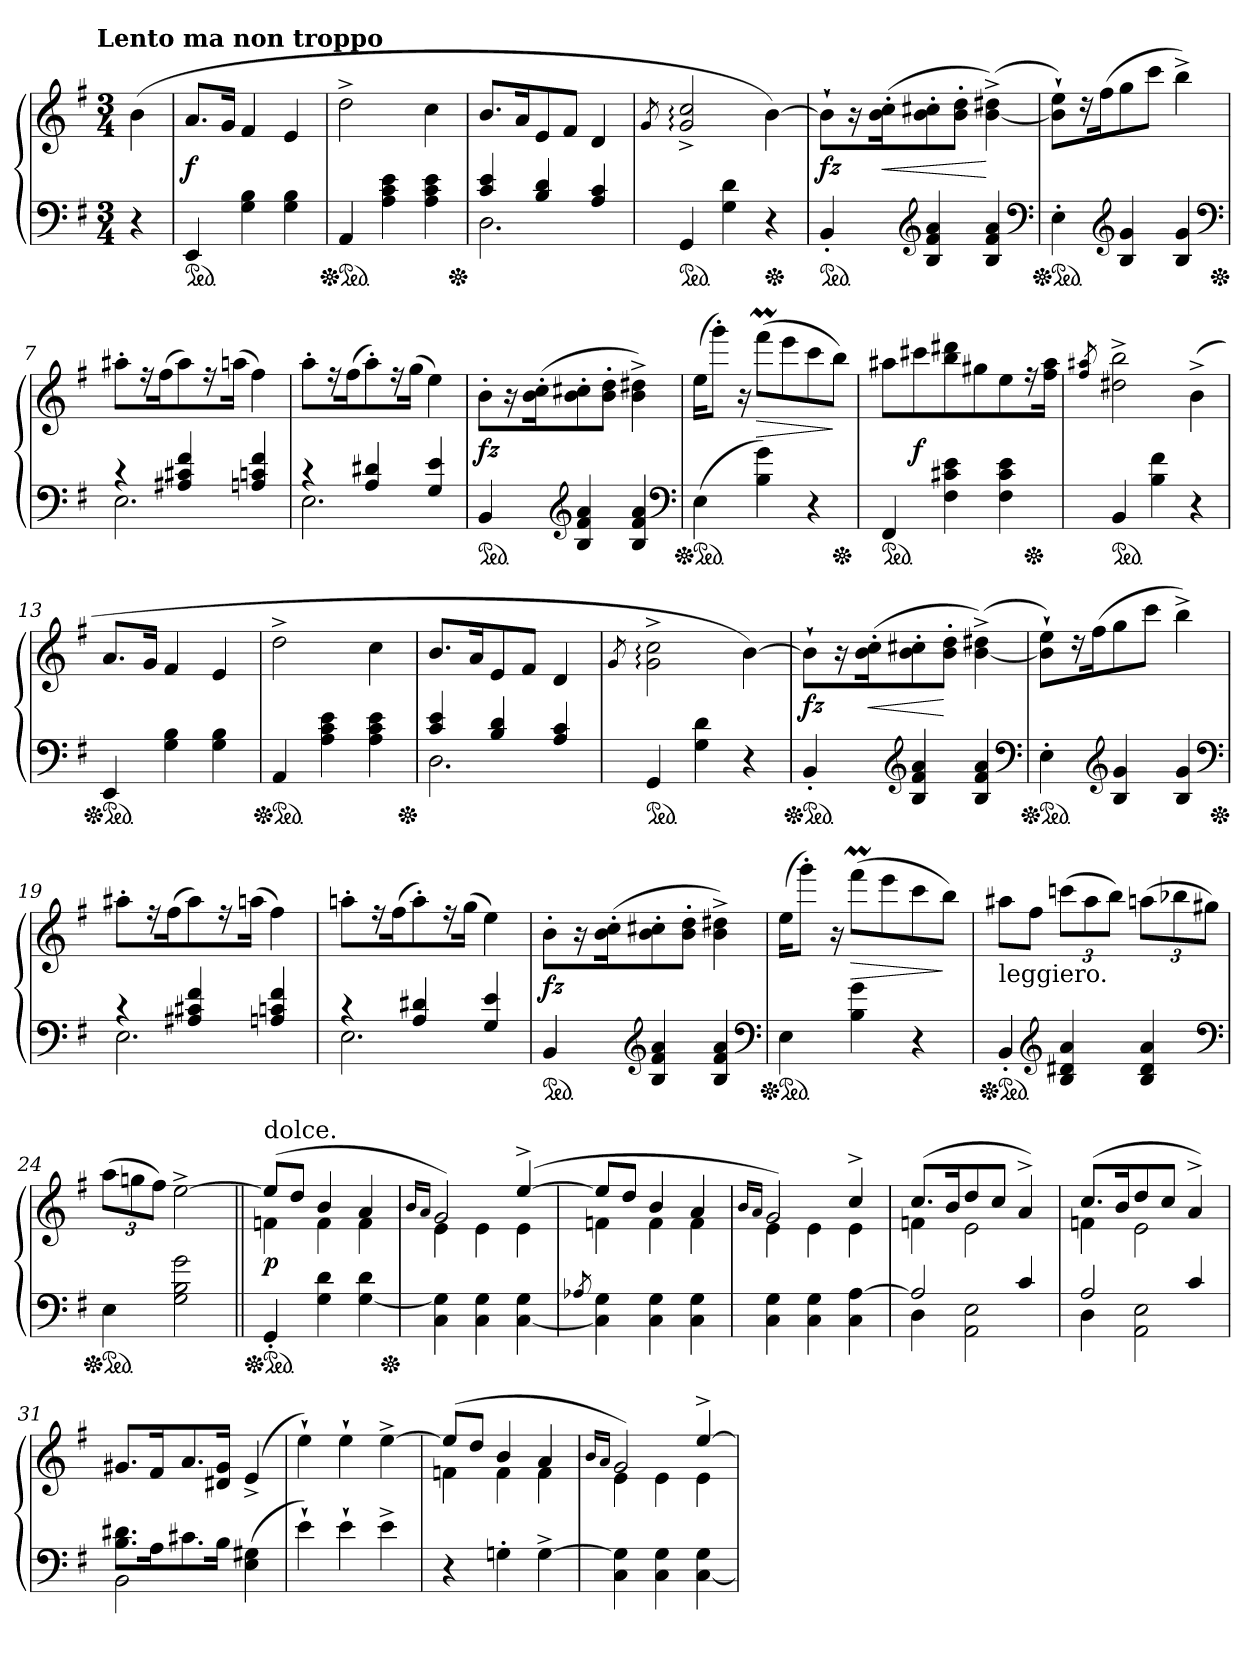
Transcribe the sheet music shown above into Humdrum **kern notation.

**kern	**kern	**dynam
*part1	*part1	*part1
*staff2	*staff1	*staff1/2
*clefF4	*clefG2	*
*k[f#]	*k[f#]	*
!!LO:TX:omd:t=Lento ma non troppo
*M3/4	*M3/4	*
*MM144	*MM144	*
=	=	=
4r	(4b	.
=1	=1	=1
*ped	*	*
4EE	8.aL	f
.	16gJk	.
4G 4B	4f#	.
4G 4B	4e	.
=2	=2	=2
*Xped	*	*
*ped	*	*
4AA	2dd^	.
4A 4c 4e	.	.
4A 4c 4e	4cc	.
*Xped	*	*
=3	=3	=3
*^	*	*
4c 4e	2.D	8.bL	.
.	.	16aK	.
4B 4d	.	8e	.
.	.	8f#J	.
4A 4c	.	4d	.
*v	*v	*	*
=4	=4	=4
.	8qg/	.
*ped	*	*
4GG	2g:^ 2cc:^	.
4G 4d	.	.
*Xped	*	*
4r	[4b)	.
=5	=5	=5
*ped	*	*
4BB'	8b`L]	fz
.	16r	.
.	(16b' 16cc'K	<
*clefG2	*	*
4B 4f# 4a	8b' 8cc#X'	.
.	8b' 8dd'J	.
4B 4f# 4a	([4b^< 4dd#X^<)	[
*clefF4	*	*
=6	=6	=6
*Xped	*	*
*ped	*	*
4E'	8b]` 8ee`L)	.
.	16r	.
.	(16ff#K	.
*clefG2	*	*
4B 4g	8gg	.
.	8cccJ	.
4B 4g	4bb^<)	.
*clefF4	*	*
*Xped	*	*
=7	=7	=7
*^	*	*
4r	2.E	8aa#X'L	.
.	.	16r	.
.	.	(16ff#K	.
4A#X 4c#X 4f#	.	8aa#)	.
.	.	16r	.
.	.	(16aanJk	.
4An 4cn 4f#	.	4ff#)	.
=8	=8	=8	=8
4r	2.E	8aa'L	.
.	.	16r	.
.	.	(16ff#K	.
4A 4d#X	.	8aa')	.
.	.	16r	.
.	.	(16ggJk	.
4G 4e	.	4ee)	.
*v	*v	*	*
=9	=9	=9
*ped	*	*
4BB	8b'L	fz
.	16r	.
.	(16b' 16cc'K	.
*clefG2	*	*
4B 4f# 4a	8b' 8cc#X'	.
.	8b' 8dd'J	.
4B 4f# 4a	4b^< 4dd#X^<)	.
*clefF4	*	*
=10	=10	=10
*Xped	*	*
*ped	*	*
(4E	(16eeKL	.
.	8ggg'J)	.
.	16r	.
4B 4g)	(8fff#mL	>
.	8eee	.
4r	8ccc	.
*Xped	*	*
.	8bbJ)	]
=11	=11	=11
*ped	*	*
4FF#	8aa#XL	.
.	8ccc#X	f
4F# 4c#X 4e	8bb 8ddd#X	.
.	8gg#X	.
4F# 4c# 4e	8ee	.
*Xped	*	*
.	16r	.
.	16ff# 16aa#Jk	.
=12	=12	=12
.	8qff#/ 8qaa#X/	.
*ped	*	*
4BB	2dd#X^< 2bb^<	.
4B 4f#	.	.
4r	(>4b^<	.
=13	=13	=13
*Xped	*	*
*ped	*	*
4EE	8.aL	.
.	16gJk	.
4G 4B	4f#	.
4G 4B	4e	.
=14	=14	=14
*Xped	*	*
*ped	*	*
4AA	2dd^	.
4A 4c 4e	.	.
4A 4c 4e	4cc	.
*Xped	*	*
=15	=15	=15
*^	*	*
4c 4e	2.D	8.bL	.
.	.	16aK	.
4B 4d	.	8e	.
.	.	8f#J	.
4A 4c	.	4d	.
*v	*v	*	*
=16	=16	=16
.	8qg/	.
*ped	*	*
4GG	2g:^\ 2cc:^\	.
4G 4d	.	.
4r	[4b)	.
=17	=17	=17
*Xped	*	*
*ped	*	*
4BB'	8b`L]	fz
.	16r	.
.	(16b' 16cc'K	<
*clefG2	*	*
4B 4f# 4a	8b' 8cc#X'	.
.	8b' 8dd'J	[
4B 4f# 4a	([4b^< 4dd#X^<)	.
*clefF4	*	*
=18	=18	=18
*Xped	*	*
*ped	*	*
4E'	8b]` 8ee`L)	.
.	16r	.
.	(16ff#K	.
*clefG2	*	*
4B 4g	8gg	.
.	8cccJ	.
4B 4g	4bb^<)	.
*clefF4	*	*
*Xped	*	*
=19	=19	=19
*^	*	*
4r	2.E	8aa#X'L	.
.	.	16r	.
.	.	(16ff#K	.
4A#X 4c#X 4f#	.	8aa#)	.
.	.	16r	.
.	.	(16aanJk	.
4An 4cn 4f#	.	4ff#)	.
=20	=20	=20	=20
4r	2.E	8aan'L	.
.	.	16r	.
.	.	(16ff#K	.
4A 4d#X	.	8aa')	.
.	.	16r	.
.	.	(16ggJk	.
4G 4e	.	4ee)	.
*v	*v	*	*
=21	=21	=21
*ped	*	*
4BB	8b'L	fz
.	16r	.
.	(16b' 16cc'K	.
*clefG2	*	*
4B 4f# 4a	8b' 8cc#X'	.
.	8b' 8dd'J	.
4B 4f# 4a	4b^< 4dd#X^<)	.
*clefF4	*	*
=22	=22	=22
*Xped	*	*
*ped	*	*
4E	(16eeKL	.
.	8ggg'J)	.
.	16r	.
4B 4g	(8fff#mL	>
.	8eee	.
4r	8ccc	.
.	8bbJ)	]
=23	=23	=23
!	!LO:TX:b:t=leggiero.	!
*Xped	*	*
*ped	*	*
4BB'	8aa#XL	.
.	8ff#J	.
*clefG2	*	*
4B 4d#X 4a	(12cccnL	.
.	12aa#	.
.	12bbJ)	.
4B 4d# 4a	(12aanL	.
.	12bb-X	.
.	12gg#XJ)	.
*clefF4	*	*
=24	=24	=24
*Xped	*	*
*ped	*	*
4E	(12aaL	.
.	12ggn	.
.	12ff#J)	.
2G 2B 2g	[2ee^<	.
=25||	=25||	=25||
*	*^	*
!	!LO:TX:a:t=dolce.	!	!
*Xped	*	*	*
*ped	*	*	*
4GG'	(8eeL]	4fn	p
.	8ddJ	.	.
4G 4d	4b	4f	.
[4G 4d	4a	4f	.
*Xped	*	*	*
=26	=26	=26	=26
.	16qb/LL	.	.
.	16qa/JJ	.	.
4C 4G]	2g)	4e	.
4C 4G	.	4e	.
[4C 4G	([4ee^	4e	.
=27	=27	=27	=27
8qA-X/	.	.	.
4C] 4G	8eeL]	4fn	.
.	8ddJ	.	.
4C 4G	4b	4f	.
4C 4G	4a	4f	.
=28	=28	=28	=28
.	16qb/LL	.	.
.	16qa/JJ	.	.
4C 4G	2g)	4e	.
4C 4G	.	4e	.
4C [4A	4cc^	4e	.
=29	=29	=29	=29
*^	*	*	*
2A]	4D	(8.ccL	4fn	.
.	.	16bK	.	.
.	2AA 2E	8dd	2e	.
.	.	8ccJ	.	.
4c	.	4a^)	.	.
=30	=30	=30	=30	=30
2A	4D	(8.ccL	4fn	.
.	.	16bK	.	.
.	2AA 2E	8dd	2e	.
.	.	8ccJ	.	.
4c	.	4a^)	.	.
*	*	*v	*v	*
=31	=31	=31	=31
8.B\ 8.d#X\L	2BB	8.g#XL	.
16AK	.	16f#K	.
8.c#X\	.	8.a/	.
16BJk	.	16d#X 16g#Jk	.
(4E 4G#X	4ryy	(<4e^	.
*v	*v	*	*
=32	=32	=32
4e`)	4ee`)	.
4e`	4ee`	.
4e^	[4ee^	.
=33	=33	=33
*	*^	*
4r	(8eeL]	4fn	.
.	8ddJ	.	.
4Gn'	4b	4f	.
[4G^	4a	4f	.
=34	=34	=34	=34
.	16qb/LL	.	.
.	16qa/JJ	.	.
4C 4G]	2g)	4e	.
4C 4G	.	4e	.
[4C 4G	[4ee^	4e	.
*	*v	*v	*
=	=	=
*-	*-	*-
